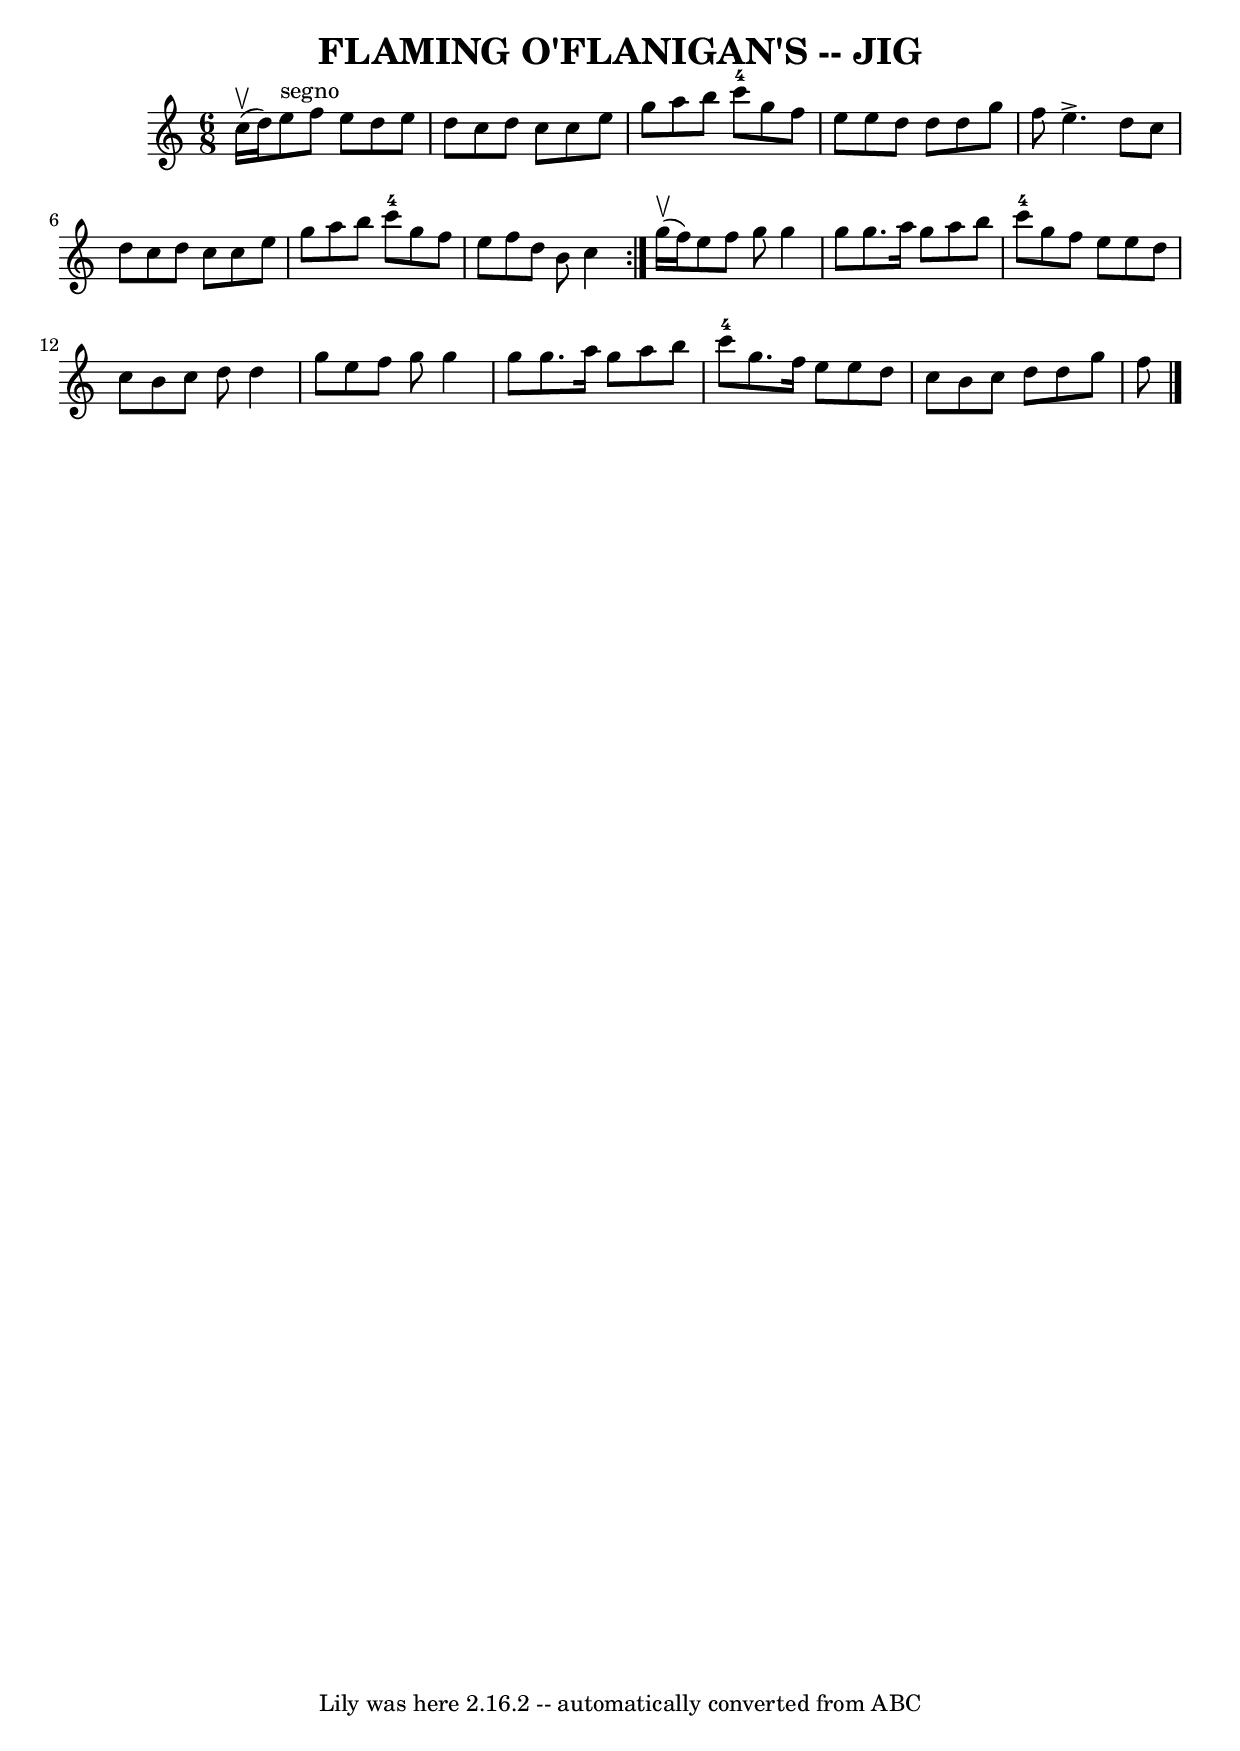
\version "2.7.40"
\include "Mammoth.ily"
\header {
	%% book = "Ryan's Mammoth Collection of Fiddle Tunes"
	crossRefNumber = "1"
	footnotes = ""
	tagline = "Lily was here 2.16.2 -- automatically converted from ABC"
	title = "FLAMING O'FLANIGAN'S -- JIG"
}
voicedefault =  {
\set Score.defaultBarType = "empty"

\repeat volta 2 {
\time 6/8 \key c \major c''16 (^\upbow d''16)         |
 e''8 
^"segno" f''8 e''8 d''8 e''8 d''8    |
 c''8 d''8    
c''8 c''8 e''8 g''8    |
 a''8 b''8 c'''8-4 g''8    
f''8 e''8    |
 e''8 d''8 d''8 d''8 g''8 f''8        
|
 e''4.^\accent d''8 c''8 d''8    |
 c''8 d''8    
c''8 c''8 e''8 g''8    |
 a''8 b''8 c'''8-4 g''8    
f''8 e''8    |
 f''8 d''8 b'8 c''4    } g''16 
(^\upbow f''16)       |
 e''8 f''8 g''8 g''4 g''8    
|
 g''8. a''16 g''8 a''8 b''8 c'''8-4   |
   
g''8 f''8 e''8 e''8 d''8 c''8    |
 b'8 c''8 d''8  
 d''4 g''8        |
 e''8 f''8 g''8 g''4 g''8    
|
 g''8. a''16 g''8 a''8 b''8 c'''8-4   |
   
g''8. f''16 e''8 e''8 d''8 c''8    |
 b'8 c''8    
d''8 d''8 g''8 f''8    <<   \bar "|."  >>   
}

\score{
    <<

	\context Staff="default"
	{
	    \voicedefault 
	}

    >>
	\layout {
	}
	\midi {}
}
